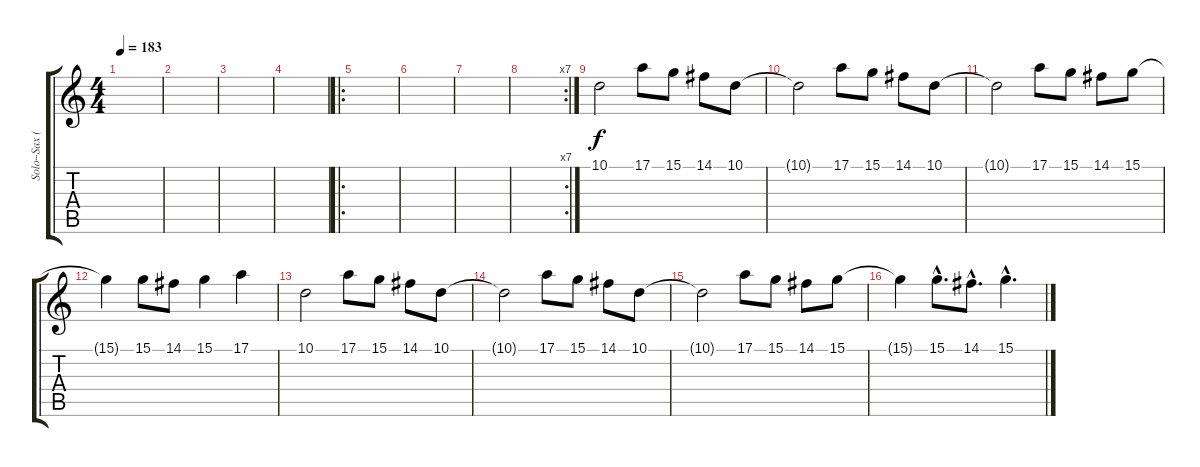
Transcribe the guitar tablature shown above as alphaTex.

\track ("Solo~Sax (outro)" "Solo~Sax (") {instrument altosax}
\staff {score tabs}
\tuning (E4 B3 G3 D3 A2 E2) {hide}
\ts (4 4)
\tempo 183
\clef g2
\ks c
|
|
|
|
\ro
|
|
|
\rc 7
|
10.1.2 17.1.8 15.1.8 14.1.8 10.1.8 |
10.1{t}.2 17.1.8 15.1.8 14.1.8 10.1.8 |
10.1{t}.2 17.1.8 15.1.8 14.1.8 15.1.8 |
15.1{t}.4 15.1.8 14.1.8 15.1.4 17.1.4 |
10.1.2 17.1.8 15.1.8 14.1.8 10.1.8 |
10.1{t}.2 17.1.8 15.1.8 14.1.8 10.1.8 |
10.1{t}.2 17.1.8 15.1.8 14.1.8 15.1.8 |
15.1{t}.4 15.1{hac}.8{d} 14.1{hac}.8{d} 15.1{hac}.4{d}
